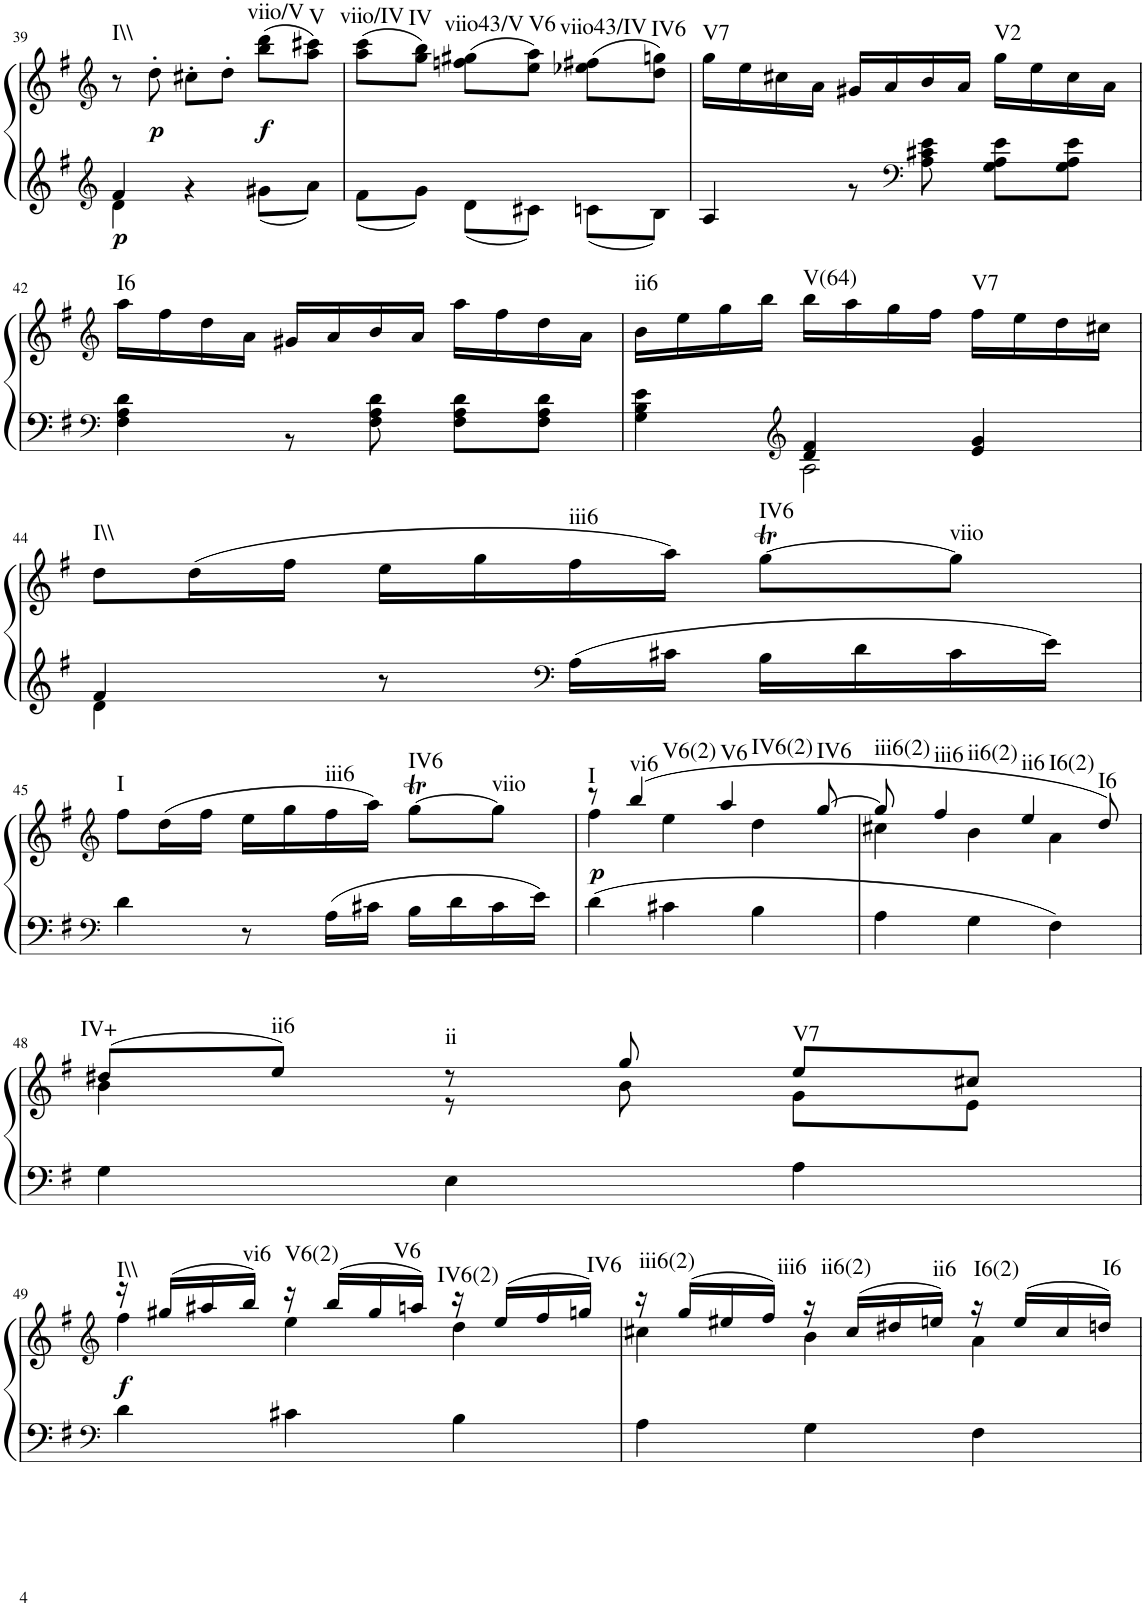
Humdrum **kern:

**kern	**kern	**dynam	**harte
*part1	*part1	*part1	*part1
*staff2	*staff1	*staff1/2	*
*I"Klavier linke Hand	*	*	*
!!LO:PB:g=z
*clefG2	*clefG2	*	*
*k[f#]	*k[f#]	*	*
*M3/4	*M3/4	*	*
=39	=39	=39	=39
*^	*	*	*
!	!	!	!LO:DY:b=2	!LO:H:kt=I\\
4f#/	4d\	8r	p	N
!	!	!	!LO:DY:b	!
.	.	8dd'\	p	.
4ryy	4r	8cc#X'\L	.	.
.	.	8dd'\J	.	.
!	!	!	!LO:DY:b	!LO:H:kt=viio/V
4ryy	8g#X\L	(8bb\ 8ddd\L	f	N
!	!	!	!	!LO:H:kt=V
.	8a\J	8aa\ 8ccc#X\J)	.	N
=40	=40	=40	=40	=40
!	!	!	!	!LO:H:kt=viio/IV
4ryy	8f#\L	(8aa\ 8ccc\L	.	N
!	!	!	!	!LO:H:kt=IV
.	8g\J	8gg\ 8bb\J)	.	N
!	!	!	!	!LO:H:kt=viio43/V
4ryy	8d\L	(8ffn\ 8gg#X\L	.	N
!	!	!	!	!LO:H:kt=V6
.	8c#X\J	8ee\ 8aa\J)	.	N
!	!	!	!	!LO:H:kt=viio43/IV
4ryy	8cn\L	(8ee-X\ 8ff#X\L	.	N
!	!	!	!	!LO:H:kt=IV6
.	8B\J	8dd\ 8ggn\J)	.	N
=41	=41	=41	=41	=41
!	!	!	!	!LO:H:kt=V7
4ryy	4A/	16gg\LL	.	N
.	.	16ee\	.	.
.	.	16cc#X\	.	.
.	.	16a\JJ	.	.
8ryy	8r	16g#X/LL	.	.
.	.	16a/	.	.
*clefF4	*	*	*	*
8ryy	8A\ 8c#X\ 8e\	16b/	.	.
.	.	16a/JJ	.	.
!	!	!	!	!LO:H:kt=V2
4ryy	8G\ 8A\ 8e\L	16gg\LL	.	N
.	.	16ee\	.	.
.	8G\ 8A\ 8e\J	16cc#\	.	.
.	.	16a\JJ	.	.
!!LO:LB:g=z
=42	=42	=42	=42	=42
*clefF4	*	*clefG2	*	*
!	!	!	!	!LO:H:kt=I6
4ryy	4F#\ 4A\ 4d\	16aa\LL	.	N
.	.	16ff#\	.	.
.	.	16dd\	.	.
.	.	16a\JJ	.	.
4ryy	8r	16g#X/LL	.	.
.	.	16a/	.	.
.	8F#\ 8A\ 8d\	16b/	.	.
.	.	16a/JJ	.	.
4ryy	8F#\ 8A\ 8d\L	16aa\LL	.	.
.	.	16ff#\	.	.
.	8F#\ 8A\ 8d\J	16dd\	.	.
.	.	16a\JJ	.	.
=43	=43	=43	=43	=43
!	!	!	!	!LO:H:kt=ii6
4ryy	4G\ 4B\ 4e\	16b\LL	.	N
.	.	16ee\	.	.
.	.	16gg\	.	.
.	.	16bb\JJ	.	.
*clefG2	*	*	*	*
!	!	!	!	!LO:H:kt=V(64)
4d/ 4f#/	2A\	16bb\LL	.	N
.	.	16aa\	.	.
.	.	16gg\	.	.
.	.	16ff#\JJ	.	.
!	!	!	!	!LO:H:kt=V7
4e/ 4g/	.	16ff#\LL	.	N
.	.	16ee\	.	.
.	.	16dd\	.	.
.	.	16cc#X\JJ	.	.
!!LO:LB:g=z
=44	=44	=44	=44	=44
!	!	!	!	!LO:H:kt=I\\
4f#/	4d\	8dd\L	.	N
.	.	(16dd\L	.	.
.	.	16ff#\JJ	.	.
8r	2ryy	16ee\LL	.	.
.	.	16gg\	.	.
*clefF4	*	*	*	*
!	!	!	!	!LO:H:kt=iii6
16A\LL	.	16ff#\	.	N
16c#X\JJ	.	16aa\JJ)	.	.
!	!	!	!	!LO:H:kt=IV6
16B\LL	.	[8ggT\L	.	N
16d\	.	.	.	.
!	!	!	!	!LO:H:kt=viio
16c#\	.	8gg\J]	.	N
16e\JJ	.	.	.	.
*v	*v	*	*	*
!!LO:LB:g=z
=45	=45	=45	=45
*clefF4	*clefG2	*	*
!	!	!	!LO:H:kt=I
4d\	8ff#\L	.	N
.	(16dd\L	.	.
.	16ff#\JJ	.	.
8r	16ee\LL	.	.
.	16gg\	.	.
!	!	!	!LO:H:kt=iii6
16A\LL	16ff#\	.	N
16c#X\JJ	16aa\JJ)	.	.
!	!	!	!LO:H:kt=IV6
16B\LL	[8ggT\L	.	N
16d\	.	.	.
!	!	!	!LO:H:kt=viio
16c#\	8gg\J]	.	N
16e\JJ	.	.	.
=46	=46	=46	=46
*	*^	*	*
!	!	!	!LO:DY:b	!LO:H:kt=I
4d\	8r	4ff#\	p	N
!	!	!	!	!LO:H:n=1:kt=vi6
!	!	!	!	!LO:H:n=2:kt=V6(2)
.	(4bb/	.	.	N N
4c#X\	.	4ee\	.	.
!	!	!	!	!LO:H:n=1:kt=V6
!	!	!	!	!LO:H:n=2:kt=IV6(2)
.	4aa/	.	.	N N
4B\	.	4dd\	.	.
!	!	!	!	!LO:H:kt=IV6
.	[8gg/	.	.	N
=47	=47	=47	=47	=47
!	!	!	!	!LO:H:kt=iii6(2)
4A\	8gg/]	4cc#X\	.	N
!	!	!	!	!LO:H:n=1:kt=iii6
!	!	!	!	!LO:H:n=2:kt=ii6(2)
.	4ff#/	.	.	N N
4G\	.	4b\	.	.
!	!	!	!	!LO:H:n=1:kt=ii6
!	!	!	!	!LO:H:n=2:kt=I6(2)
.	4ee/	.	.	N N
4F#\	.	4a\	.	.
!	!	!	!	!LO:H:kt=I6
.	8dd/)	.	.	N
!!LO:LB:g=z	!!
=48	=48	=48	=48	=48
!	!	!	!	!LO:H:kt=IV+
4G\	(8dd#X/L	4b\	.	N
!	!	!	!	!LO:H:kt=ii6
.	8ee/J)	.	.	N
!	!	!	!	!LO:H:kt=ii
4E\	8r	8r	.	N
.	8gg/	8b\	.	.
!	!	!	!	!LO:H:kt=V7
4A\	8ee/L	8g\L	.	N
.	8cc#X/J	8e\J	.	.
!!LO:LB:g=z	!!
=49	=49	=49	=49	=49
*clefF4	*clefG2	*	*	*
!	!	!	!LO:DY:b	!LO:H:kt=I\\
4d\	16r	4ff#\	f	N
.	(16gg#X/LL	.	.	.
.	16aa#X/	.	.	.
!	!	!	!	!LO:H:kt=vi6
.	16bb/JJ)	.	.	N
!	!	!	!	!LO:H:kt=V6(2)
4c#X\	16r	4ee\	.	N
.	(16bb/LL	.	.	.
.	16gg#/	.	.	.
!	!	!	!	!LO:H:kt=V6
.	16aan/JJ)	.	.	N
!	!	!	!	!LO:H:kt=IV6(2)
4B\	16r	4dd\	.	N
.	(16ee/LL	.	.	.
.	16ff#/	.	.	.
!	!	!	!	!LO:H:kt=IV6
.	16ggn/JJ)	.	.	N
=50	=50	=50	=50	=50
!	!	!	!	!LO:H:kt=iii6(2)
4A\	16r	4cc#X\	.	N
.	(16gg/LL	.	.	.
.	16ee#X/	.	.	.
!	!	!	!	!LO:H:kt=iii6
.	16ff#/JJ)	.	.	N
!	!	!	!	!LO:H:kt=ii6(2)
4G\	16r	4b\	.	N
.	(16cc#/LL	.	.	.
.	16dd#X/	.	.	.
!	!	!	!	!LO:H:kt=ii6
.	16een/JJ)	.	.	N
!	!	!	!	!LO:H:kt=I6(2)
4F#\	16r	4a\	.	N
.	(16ee/LL	.	.	.
.	16cc#/	.	.	.
!	!	!	!	!LO:H:kt=I6
.	16ddn/JJ)	.	.	N
*	*v	*v	*	*
=	=	=	=
*-	*-	*-	*-
